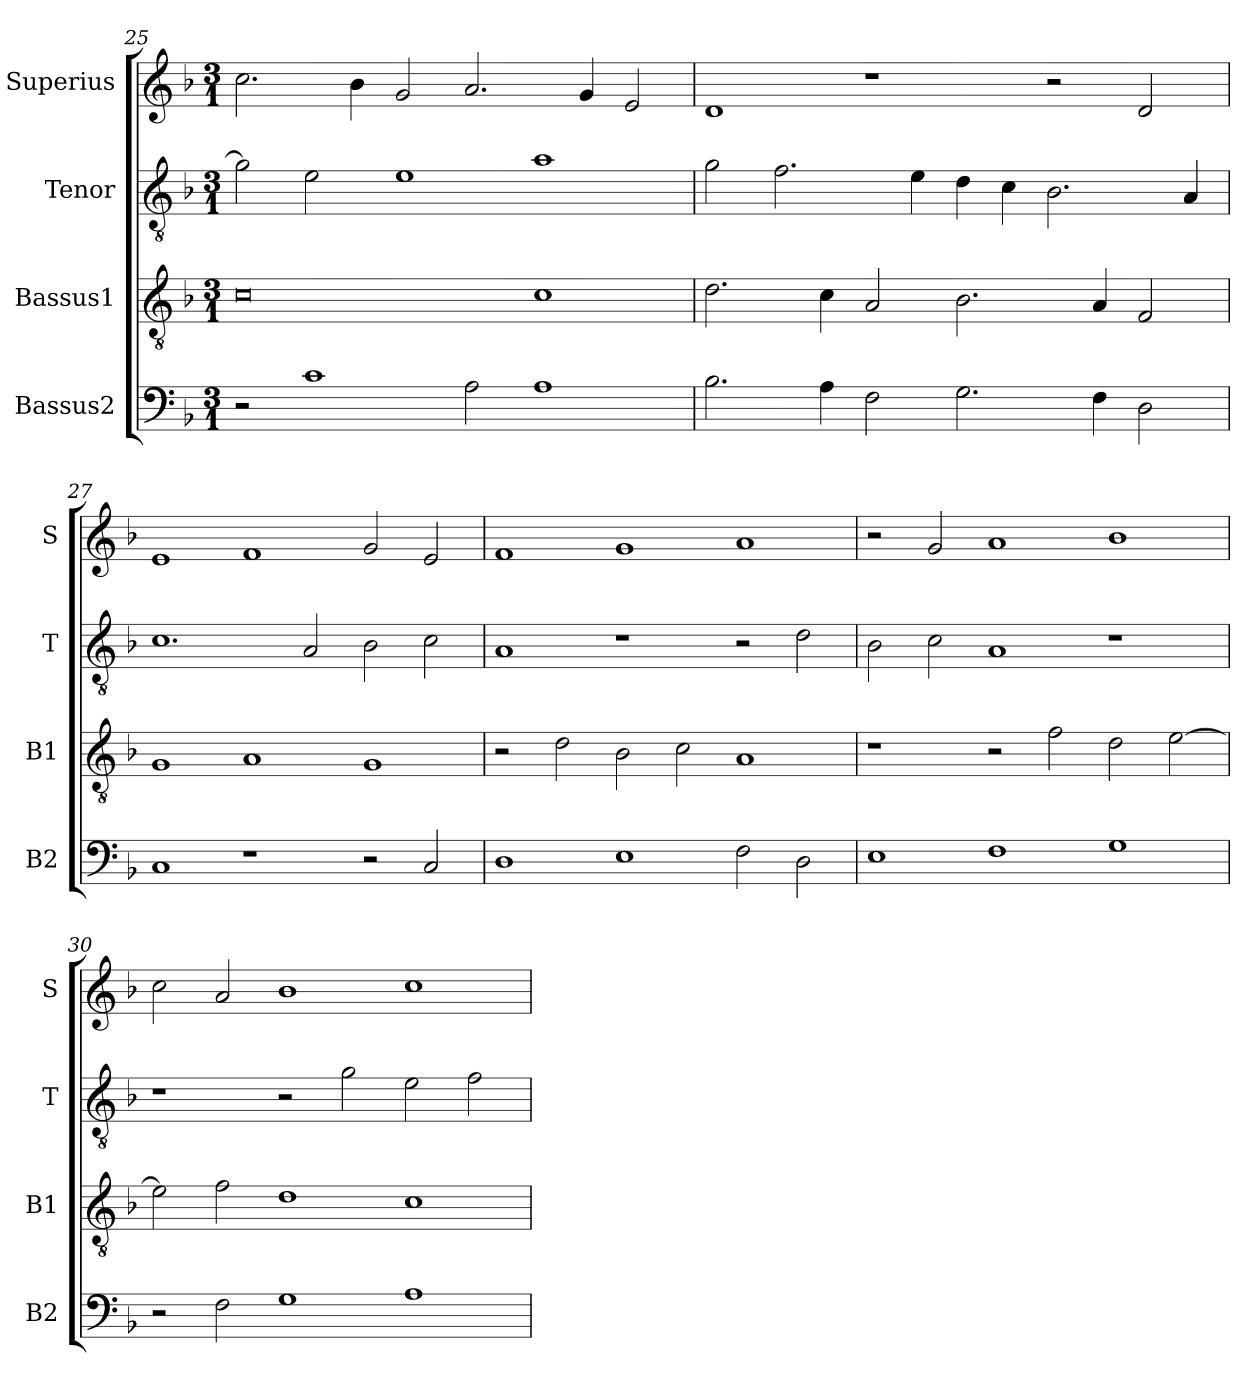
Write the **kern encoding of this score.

**kern	**kern	**kern	**kern
*part4	*part3	*part2	*part1
*staff4	*staff3	*staff2	*staff1
*I"Bassus2	*I"Bassus1	*I"Tenor	*I"Superius
*I'B2	*I'B1	*I'T	*I'S
*clefF4	*clefGv2	*clefGv2	*clefG2
*k[b-]	*k[b-]	*k[b-]	*k[b-]
*M3/1	*M3/1	*M3/1	*M3/1
=25	=25	=25	=25
2r	0c	2g\]	2.cc\
1c	.	2e\	.
.	.	.	4b-\
.	.	1e	2g/
2A\	.	.	2.a/
1A	1c	1a	.
.	.	.	4g/
.	.	.	2e/
=26	=26	=26	=26
2.B-\	2.d\	2g\	1d
.	.	2.f\	.
4A\	4c\	.	.
2F\	2A/	.	1r
.	.	4e\	.
2.G\	2.B-\	4d\	.
.	.	4c\	.
.	.	2.B-\	2r
4F\	4A/	.	.
2D\	2F/	.	2d/
.	.	4A/	.
=27	=27	=27	=27
1C	1G	1.c	1e
1r	1A	.	1f
.	.	2A/	.
2r	1G	2B-\	2g/
2C/	.	2c\	2e/
=28	=28	=28	=28
1D	2r	1A	1f
.	2d\	.	.
1E	2B-\	1r	1g
.	2c\	.	.
2F\	1A	2r	1a
2D\	.	2d\	.
=29	=29	=29	=29
1E	1r	2B-\	2r
.	.	2c\	2g/
1F	2r	1A	1a
.	2f\	.	.
1G	2d\	1r	1b-
.	[2e\	.	.
=30	=30	=30	=30
2r	2e\]	1r	2cc\
2F\	2f\	.	2a/
1G	1d	2r	1b-
.	.	2g\	.
1A	1c	2e\	1cc
.	.	2f\	.
=	=	=	=
*-	*-	*-	*-
